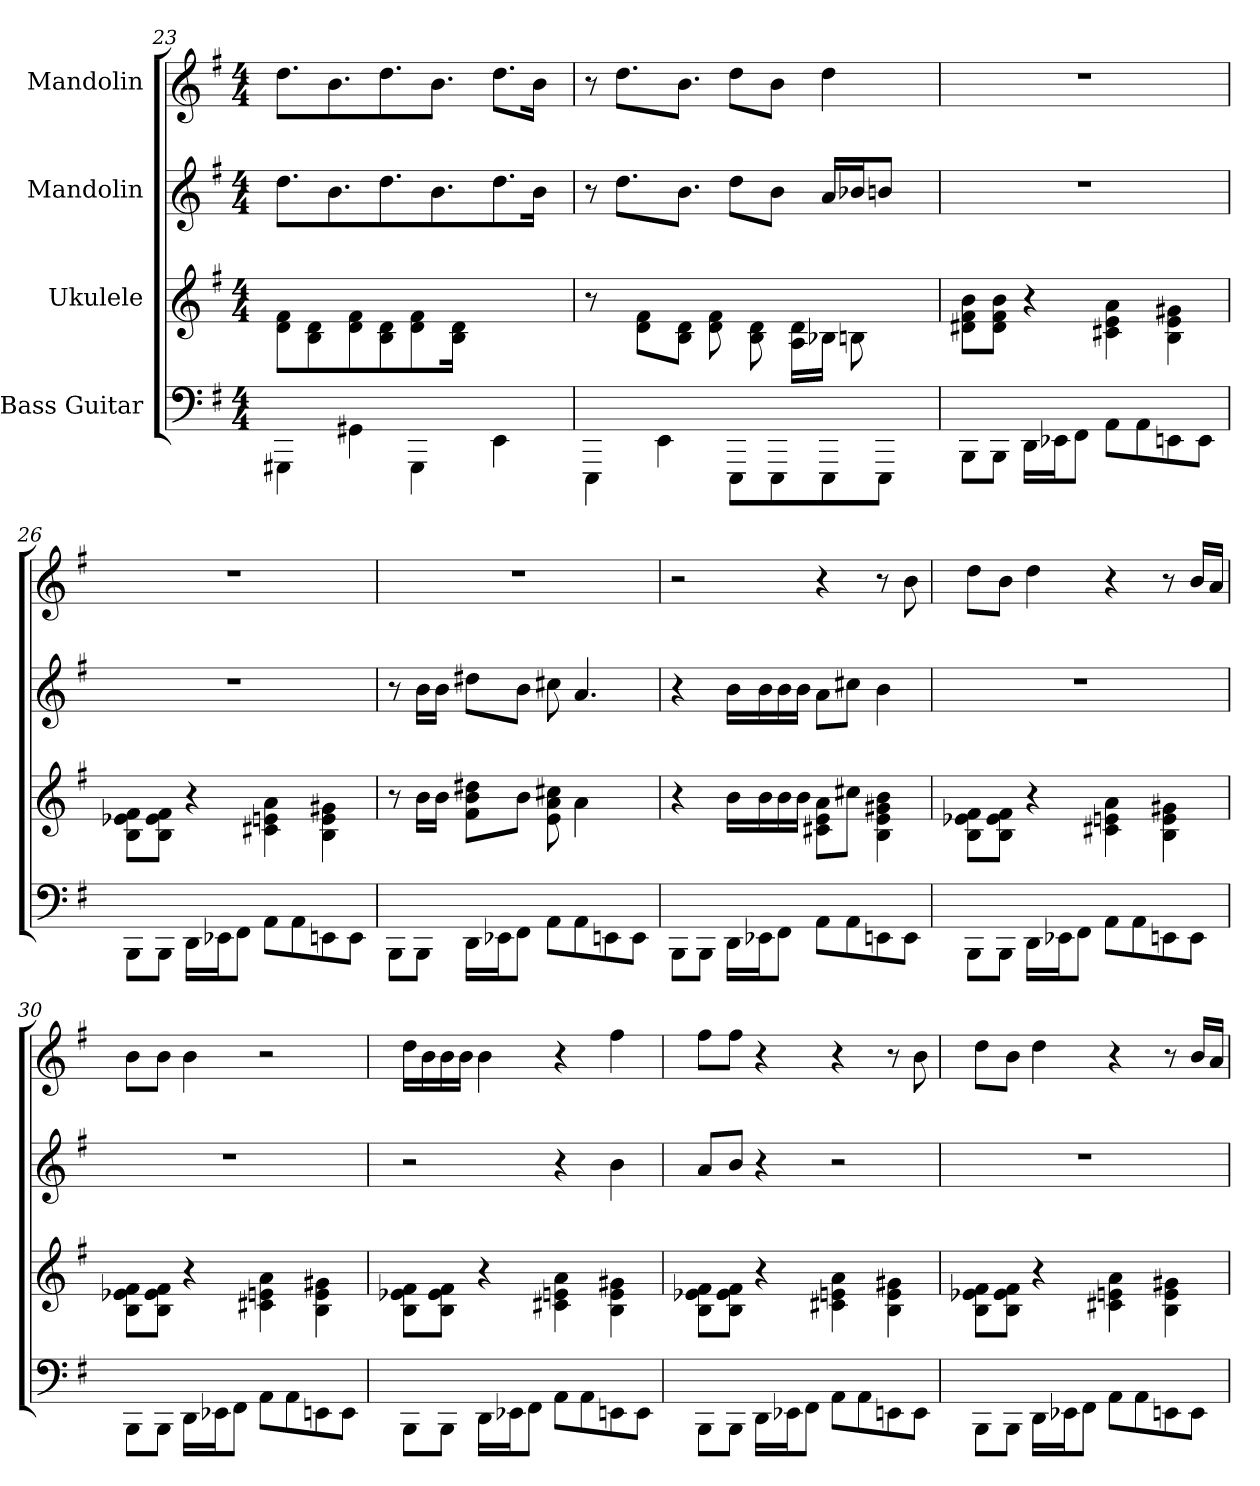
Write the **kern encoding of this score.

**kern	**kern	**kern	**kern
*part4	*part3	*part2	*part1
*staff4	*staff3	*staff2	*staff1
*I"Bass Guitar	*I"Ukulele	*I"Mandolin	*I"Mandolin
!!LO:LB:g=z
*	*	*clefG2	*clefG2
*k[f#]	*k[f#]	*k[f#]	*k[f#]
*G:	*G:	*G:	*G:
*M4/4	*M4/4	*M4/4	*M4/4
=23	=23	=23	=23
4GGG#i\	8dj\ 8f#j\L	8.ddZ\L	8.ddV\L
.	8Bj\ 8dj\	.	.
.	.	8.bZ\	8.bV\
4GG#i\	8dj\ 8f#j\	.	.
.	8Bj\ 8dj\	8.ddZ\	8.ddV\
4GGG#i\	8dj\ 8f#j\	.	.
.	.	8.bZ\	8.bV\J
.	16Bj\ 16dj\Jk	.	.
.	4ryy	.	.
4EEi\	.	8.ddZ\	8.ddV\L
.	16ryy	16bZ\Jk	16bV\Jk
16ryy	16ryy	16ryy	16ryy
=24	=24	=24	=24
4EEEi\	8r	8r	8r
.	16ryy	8.ddZ\L	8.ddV\L
.	8dj\ 8f#j\L	.	.
4EEi\	.	.	.
.	8Bj\ 8dj\J	8.bZ\J	8.bV\J
.	8dj\ 8f#j\	.	.
8EEEi\L	.	8ddZ\L	8ddV\L
.	8Bj\ 8dj\	.	.
8EEEi\	.	8bZ\J	8bV\J
.	16Aj\ 16dj\LL	.	.
8EEEi\	16B-j\JJ	16aZ/LL	4ddV\
.	8Bj\	16b-XZ/J	.
8EEEi\J	.	8bnZ/J	.
.	8ryy	.	.
16ryy	.	16ryy	16ryy
=25	=25	=25	=25
8BBBi\L	8d#j\ 8f#j\ 8bj\L	1r	1r
8BBBi\J	8d#j\ 8f#j\ 8bj\J	.	.
16DDi\LL	4r	.	.
16EE-i\J	.	.	.
8FF#i\J	.	.	.
8AAi\L	4c#j\ 4ej\ 4aj\	.	.
8AAi\	.	.	.
8EEi\	4Bj\ 4ej\ 4g#j\	.	.
8EEi\J	.	.	.
=26	=26	=26	=26
8BBBi\L	8Bj\ 8e-j\ 8f#j\L	1r	1r
8BBBi\J	8Bj\ 8e-j\ 8f#j\J	.	.
16DDi\LL	4r	.	.
16EE-i\J	.	.	.
8FF#i\J	.	.	.
8AAi\L	4c#j\ 4ej\ 4aj\	.	.
8AAi\	.	.	.
8EEi\	4Bj\ 4ej\ 4g#j\	.	.
8EEi\J	.	.	.
=27	=27	=27	=27
8BBBi\L	8r	8r	1r
8BBBi\J	16bj\LL	16bZ\LL	.
.	16bj\JJ	16bZ\JJ	.
16DDi\LL	8f#j\ 8bj\ 8dd#j\L	8dd#XZ\L	.
16EE-i\J	.	.	.
8FF#i\J	8bj\J	8bZ\J	.
8AAi\L	8ej\ 8aj\ 8cc#j\	8cc#XZ\	.
8AAi\	4aj\	4.aZ/	.
8EEi\	.	.	.
8EEi\J	8ryy	.	.
!!LO:LB:g=z
=28	=28	=28	=28
8BBBi\L	4r	4r	2r
8BBBi\J	.	.	.
16DDi\LL	16bj\LL	16bZ\LL	.
16EE-i\J	16bj\	16bZ\	.
8FF#i\J	16bj\	16bZ\	.
.	16bj\JJ	16bZ\JJ	.
8AAi\L	8c#j\ 8ej\ 8aj\L	8aZ\L	4r
8AAi\	8cc#j\J	8cc#XZ\J	.
8EEi\	4Bj\ 4ej\ 4g#j\ 4bj\	4bZ\	8r
8EEi\J	.	.	8bV\
=29	=29	=29	=29
8BBBi\L	8Bj\ 8e-j\ 8f#j\L	1r	8ddV\L
8BBBi\J	8Bj\ 8e-j\ 8f#j\J	.	8bV\J
16DDi\LL	4r	.	4ddV\
16EE-i\J	.	.	.
8FF#i\J	.	.	.
8AAi\L	4c#j\ 4ej\ 4aj\	.	4r
8AAi\	.	.	.
8EEi\	4Bj\ 4ej\ 4g#j\	.	8r
8EEi\J	.	.	16bV/LL
.	.	.	16aV/JJ
=30	=30	=30	=30
8BBBi\L	8Bj\ 8e-j\ 8f#j\L	1r	8bV\L
8BBBi\J	8Bj\ 8e-j\ 8f#j\J	.	8bV\J
16DDi\LL	4r	.	4bV\
16EE-i\J	.	.	.
8FF#i\J	.	.	.
8AAi\L	4c#j\ 4ej\ 4aj\	.	2r
8AAi\	.	.	.
8EEi\	4Bj\ 4ej\ 4g#j\	.	.
8EEi\J	.	.	.
=31	=31	=31	=31
8BBBi\L	8Bj\ 8e-j\ 8f#j\L	2r	16ddV\LL
.	.	.	16bV\
8BBBi\J	8Bj\ 8e-j\ 8f#j\J	.	16bV\
.	.	.	16bV\JJ
16DDi\LL	4r	.	4bV\
16EE-i\J	.	.	.
8FF#i\J	.	.	.
8AAi\L	4c#j\ 4ej\ 4aj\	4r	4r
8AAi\	.	.	.
8EEi\	4Bj\ 4ej\ 4g#j\	4bZ\	4ff#V\
8EEi\J	.	.	.
=32	=32	=32	=32
8BBBi\L	8Bj\ 8e-j\ 8f#j\L	8aZ/L	8ff#V\L
8BBBi\J	8Bj\ 8e-j\ 8f#j\J	8bZ/J	8ff#V\J
16DDi\LL	4r	4r	4r
16EE-i\J	.	.	.
8FF#i\J	.	.	.
8AAi\L	4c#j\ 4ej\ 4aj\	2r	4r
8AAi\	.	.	.
8EEi\	4Bj\ 4ej\ 4g#j\	.	8r
8EEi\J	.	.	8bV\
!!LO:LB:g=z
=33	=33	=33	=33
8BBBi\L	8Bj\ 8e-j\ 8f#j\L	1r	8ddV\L
8BBBi\J	8Bj\ 8e-j\ 8f#j\J	.	8bV\J
16DDi\LL	4r	.	4ddV\
16EE-i\J	.	.	.
8FF#i\J	.	.	.
8AAi\L	4c#j\ 4ej\ 4aj\	.	4r
8AAi\	.	.	.
8EEi\	4Bj\ 4ej\ 4g#j\	.	8r
8EEi\J	.	.	16bV/LL
.	.	.	16aV/JJ
=	=	=	=
*-	*-	*-	*-
